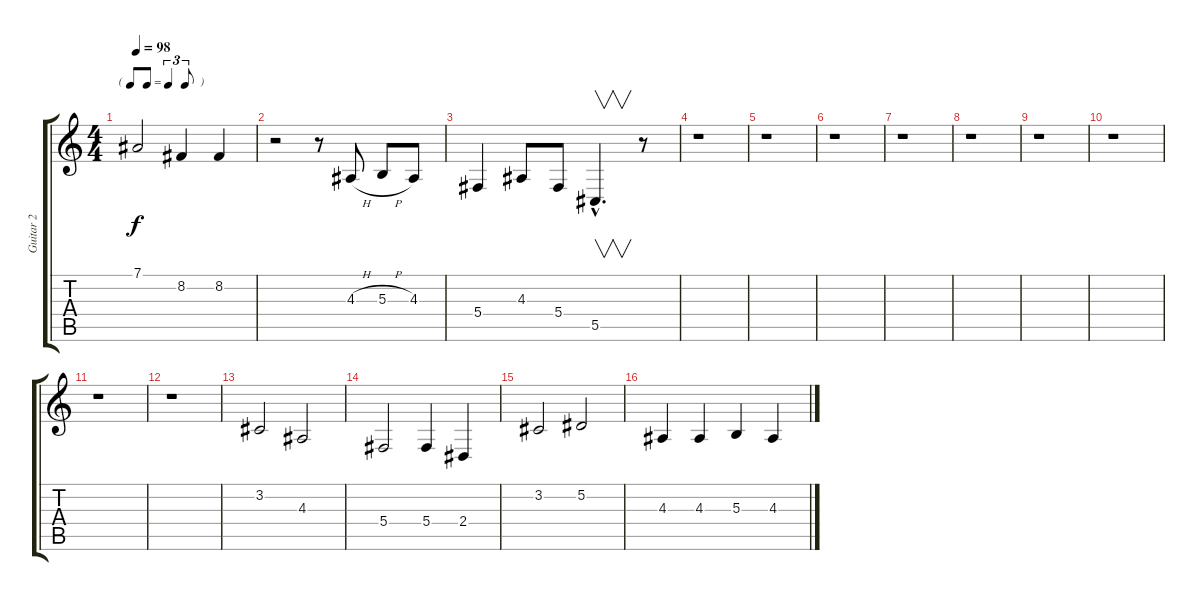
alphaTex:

\track ("Guitar 2" "Guitar 2") {instrument lead1square}
\staff {score tabs}
\tuning (Eb4 Bb3 Gb3 Db3 Ab2 Eb2) {hide}
\ts (4 4)
\tf triplet8th
\tempo 98
\clef g2
\ks c
7.1.2{dy f} 8.2.4 8.2.4 |
r.2 r.8 4.3{h}.8 5.3{h}.8 4.3.8 |
5.4.4 4.3.8 5.4.8 5.5{hac}.4{v d} r.8 |
r.1 |
r.1 |
r.1 |
r.1 |
r.1 |
r.1 |
r.1 |
r.1 |
r.1 |
3.2.2 4.3.2 |
5.4.2 5.4.4 2.4.4 |
3.2.2 5.2.2 |
4.3.4 4.3.4 5.3.4 4.3.4
